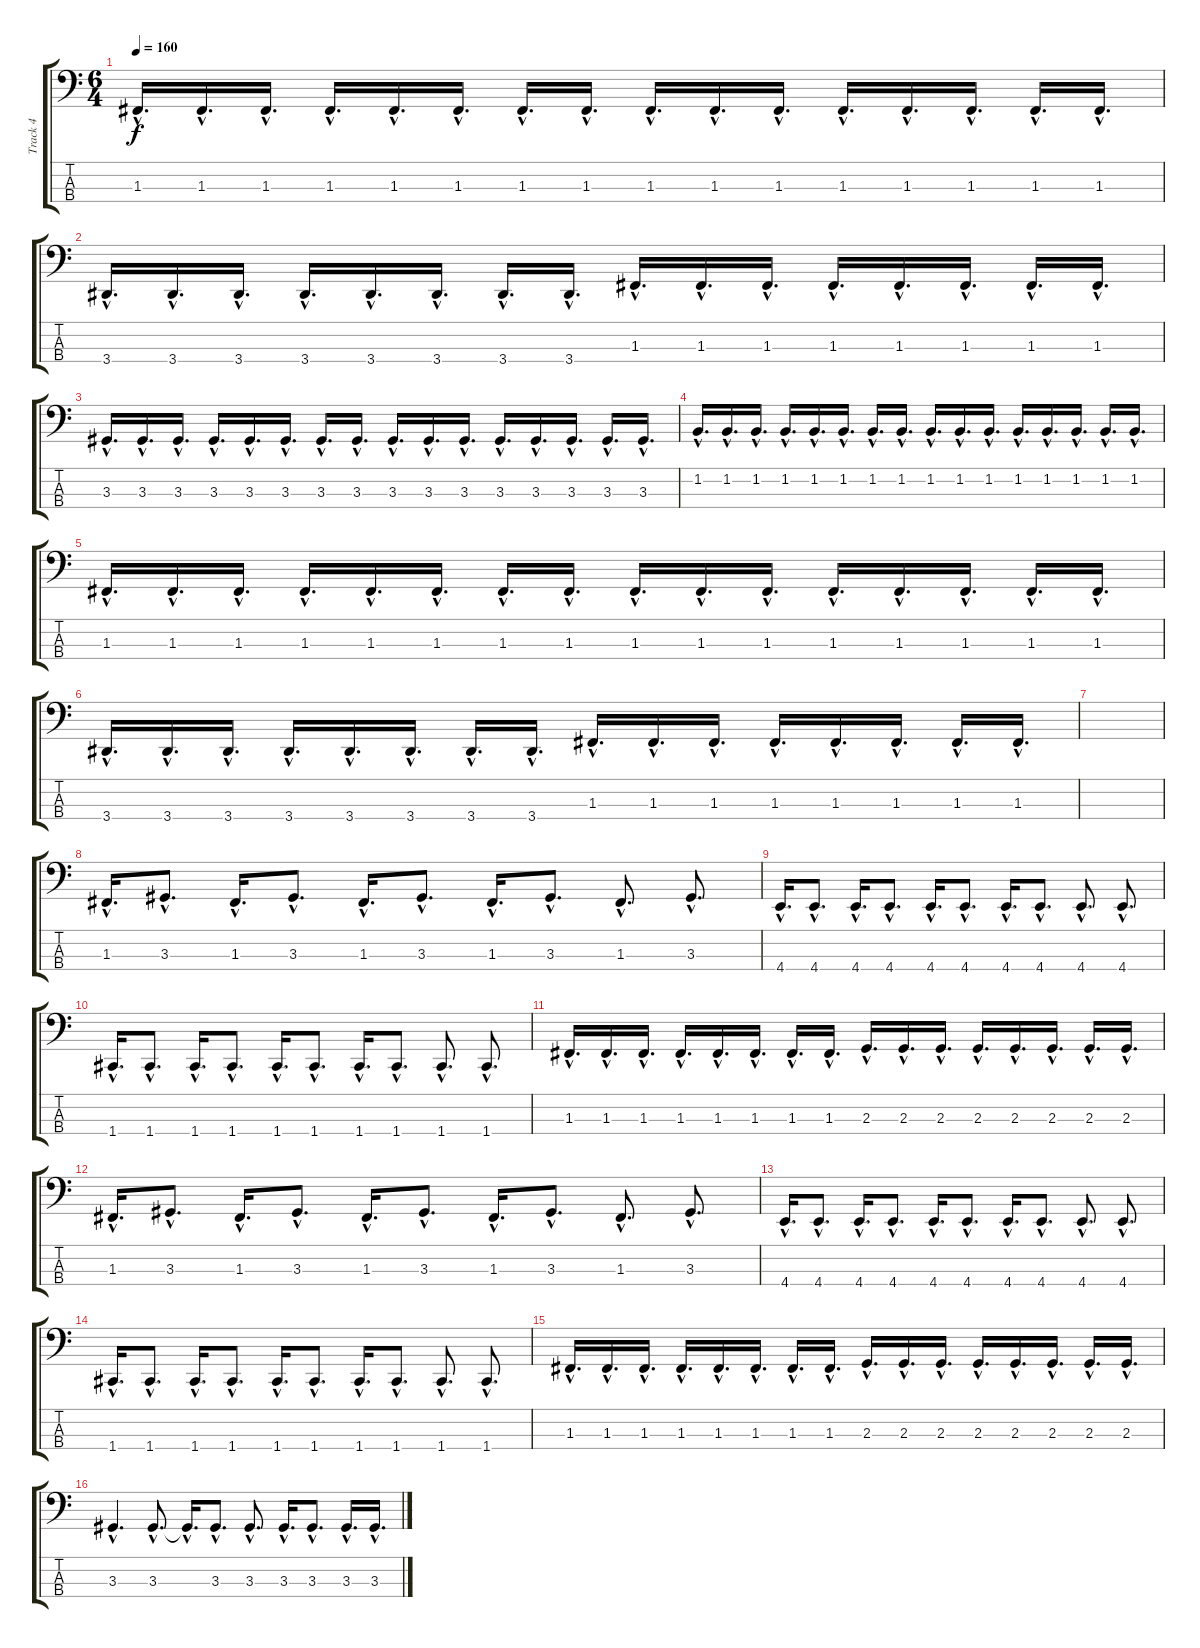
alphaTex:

\track ("Track 4" "Track 4") {instrument electricbasspick}
\staff {score tabs}
\tuning (Eb2 Bb1 F1 C1) {hide}
\ts (6 4)
\tempo 160
\clef f4
\ks c
1.3{hac}.16{d dy f} 1.3{hac}.16{d} 1.3{hac}.16{d} 1.3{hac}.16{d} 1.3{hac}.16{d} 1.3{hac}.16{d} 1.3{hac}.16{d} 1.3{hac}.16{d} 1.3{hac}.16{d} 1.3{hac}.16{d} 1.3{hac}.16{d} 1.3{hac}.16{d} 1.3{hac}.16{d} 1.3{hac}.16{d} 1.3{hac}.16{d} 1.3{hac}.16{d} |
3.4{hac}.16{d} 3.4{hac}.16{d} 3.4{hac}.16{d} 3.4{hac}.16{d} 3.4{hac}.16{d} 3.4{hac}.16{d} 3.4{hac}.16{d} 3.4{hac}.16{d} 1.3{hac}.16{d} 1.3{hac}.16{d} 1.3{hac}.16{d} 1.3{hac}.16{d} 1.3{hac}.16{d} 1.3{hac}.16{d} 1.3{hac}.16{d} 1.3{hac}.16{d} |
3.3{hac}.16{d} 3.3{hac}.16{d} 3.3{hac}.16{d} 3.3{hac}.16{d} 3.3{hac}.16{d} 3.3{hac}.16{d} 3.3{hac}.16{d} 3.3{hac}.16{d} 3.3{hac}.16{d} 3.3{hac}.16{d} 3.3{hac}.16{d} 3.3{hac}.16{d} 3.3{hac}.16{d} 3.3{hac}.16{d} 3.3{hac}.16{d} 3.3{hac}.16{d} |
1.2{hac}.16{d} 1.2{hac}.16{d} 1.2{hac}.16{d} 1.2{hac}.16{d} 1.2{hac}.16{d} 1.2{hac}.16{d} 1.2{hac}.16{d} 1.2{hac}.16{d} 1.2{hac}.16{d} 1.2{hac}.16{d} 1.2{hac}.16{d} 1.2{hac}.16{d} 1.2{hac}.16{d} 1.2{hac}.16{d} 1.2{hac}.16{d} 1.2{hac}.16{d} |
1.3{hac}.16{d} 1.3{hac}.16{d} 1.3{hac}.16{d} 1.3{hac}.16{d} 1.3{hac}.16{d} 1.3{hac}.16{d} 1.3{hac}.16{d} 1.3{hac}.16{d} 1.3{hac}.16{d} 1.3{hac}.16{d} 1.3{hac}.16{d} 1.3{hac}.16{d} 1.3{hac}.16{d} 1.3{hac}.16{d} 1.3{hac}.16{d} 1.3{hac}.16{d} |
3.4{hac}.16{d} 3.4{hac}.16{d} 3.4{hac}.16{d} 3.4{hac}.16{d} 3.4{hac}.16{d} 3.4{hac}.16{d} 3.4{hac}.16{d} 3.4{hac}.16{d} 1.3{hac}.16{d} 1.3{hac}.16{d} 1.3{hac}.16{d} 1.3{hac}.16{d} 1.3{hac}.16{d} 1.3{hac}.16{d} 1.3{hac}.16{d} 1.3{hac}.16{d} |
|
1.3{hac}.16{d} 3.3{hac}.8{d} 1.3{hac}.16{d} 3.3{hac}.8{d} 1.3{hac}.16{d} 3.3{hac}.8{d} 1.3{hac}.16{d} 3.3{hac}.8{d} 1.3{hac}.8{d} 3.3{hac}.8{d} |
4.4{hac}.16{d} 4.4{hac}.8{d} 4.4{hac}.16{d} 4.4{hac}.8{d} 4.4{hac}.16{d} 4.4{hac}.8{d} 4.4{hac}.16{d} 4.4{hac}.8{d} 4.4{hac}.8{d} 4.4{hac}.8{d} |
1.4{hac}.16{d} 1.4{hac}.8{d} 1.4{hac}.16{d} 1.4{hac}.8{d} 1.4{hac}.16{d} 1.4{hac}.8{d} 1.4{hac}.16{d} 1.4{hac}.8{d} 1.4{hac}.8{d} 1.4{hac}.8{d} |
1.3{hac}.16{d} 1.3{hac}.16{d} 1.3{hac}.16{d} 1.3{hac}.16{d} 1.3{hac}.16{d} 1.3{hac}.16{d} 1.3{hac}.16{d} 1.3{hac}.16{d} 2.3{hac}.16{d} 2.3{hac}.16{d} 2.3{hac}.16{d} 2.3{hac}.16{d} 2.3{hac}.16{d} 2.3{hac}.16{d} 2.3{hac}.16{d} 2.3{hac}.16{d} |
1.3{hac}.16{d} 3.3{hac}.8{d} 1.3{hac}.16{d} 3.3{hac}.8{d} 1.3{hac}.16{d} 3.3{hac}.8{d} 1.3{hac}.16{d} 3.3{hac}.8{d} 1.3{hac}.8{d} 3.3{hac}.8{d} |
4.4{hac}.16{d} 4.4{hac}.8{d} 4.4{hac}.16{d} 4.4{hac}.8{d} 4.4{hac}.16{d} 4.4{hac}.8{d} 4.4{hac}.16{d} 4.4{hac}.8{d} 4.4{hac}.8{d} 4.4{hac}.8{d} |
1.4{hac}.16{d} 1.4{hac}.8{d} 1.4{hac}.16{d} 1.4{hac}.8{d} 1.4{hac}.16{d} 1.4{hac}.8{d} 1.4{hac}.16{d} 1.4{hac}.8{d} 1.4{hac}.8{d} 1.4{hac}.8{d} |
1.3{hac}.16{d} 1.3{hac}.16{d} 1.3{hac}.16{d} 1.3{hac}.16{d} 1.3{hac}.16{d} 1.3{hac}.16{d} 1.3{hac}.16{d} 1.3{hac}.16{d} 2.3{hac}.16{d} 2.3{hac}.16{d} 2.3{hac}.16{d} 2.3{hac}.16{d} 2.3{hac}.16{d} 2.3{hac}.16{d} 2.3{hac}.16{d} 2.3{hac}.16{d} |
3.3{hac}.4{d} 3.3{hac}.8{d} 3.3{hac t}.16{d} 3.3{hac}.8{d} 3.3{hac}.8{d} 3.3{hac}.16{d} 3.3{hac}.8{d} 3.3{hac}.16{d} 3.3{hac}.16{d}
